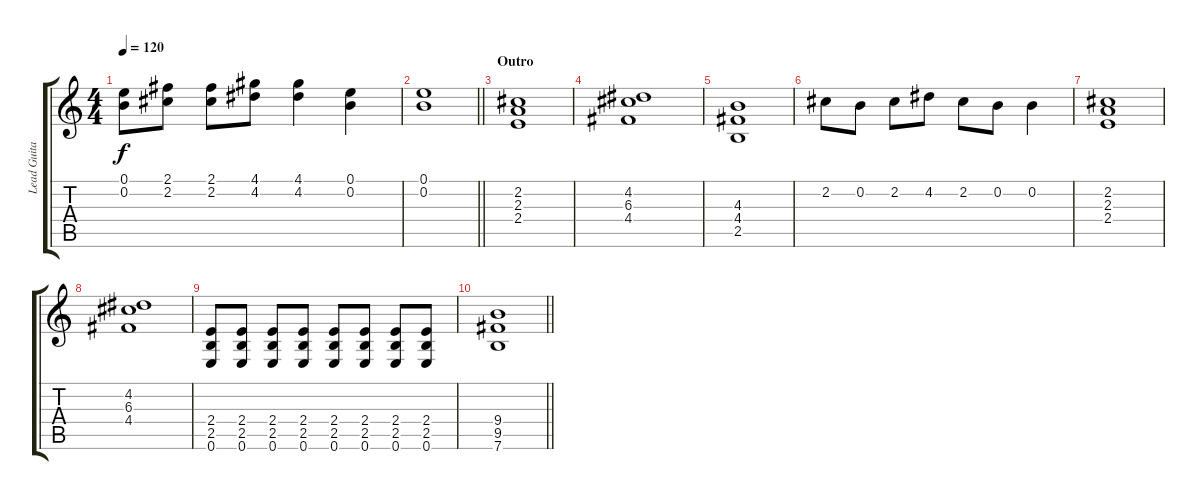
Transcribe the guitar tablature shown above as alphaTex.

\track ("Lead Guitar" "Lead Guita") {instrument distortionguitar}
\staff {score tabs}
\tuning (E4 B3 G3 D3 A2 E2) {hide}
\ts (4 4)
\tempo 120
\clef g2
\ks c
(0.1 0.2).8{dy f} (2.1 2.2).8 (2.1 2.2).8 (4.1 4.2).8 (4.1 4.2).4 (0.1 0.2).4 |
\barLineRight lightlight
(0.1 0.2).1 |
\section ("" "Outro")
(2.2 2.3 2.4).1 |
(4.2 6.3 4.4).1 |
(4.3 4.4 2.5).1 |
2.2.8 0.2.8 2.2.8 4.2.8 2.2.8 0.2.8 0.2.4 |
(2.2 2.3 2.4).1 |
(4.2 6.3 4.4).1 |
(2.4 2.5 0.6).8 (2.4 2.5 0.6).8 (2.4 2.5 0.6).8 (2.4 2.5 0.6).8 (2.4 2.5 0.6).8 (2.4 2.5 0.6).8 (2.4 2.5 0.6).8 (2.4 2.5 0.6).8 |
\barLineRight lightlight
(9.4 9.5 7.6).1
